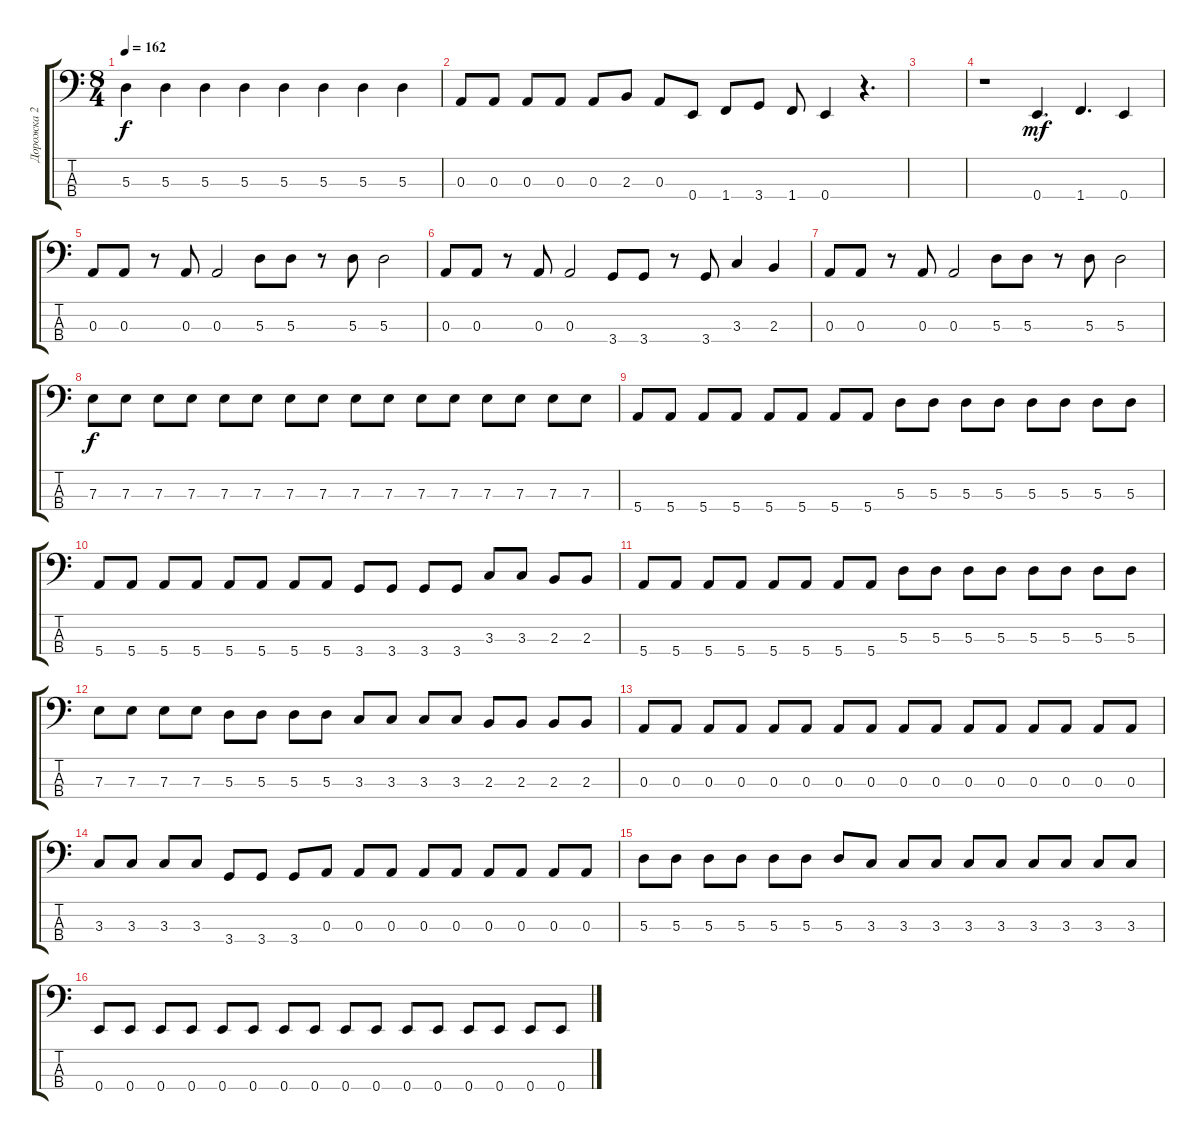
\track ("Дорожка 2" "Дорожка 2") {instrument electricbassfinger}
\staff {score tabs}
\tuning (G2 D2 A1 E1) {hide}
\ts (8 4)
\tempo 162
\clef f4
\ks c
5.3.4{dy f} 5.3.4 5.3.4 5.3.4 5.3.4 5.3.4 5.3.4 5.3.4 |
0.3.8 0.3.8 0.3.8 0.3.8 0.3.8 2.3.8 0.3.8 0.4.8 1.4.8 3.4.8 1.4.8 0.4.4 r.4{d} |
|
r.1 0.4.4{d dy mf} 1.4.4{d} 0.4.4 |
0.3.8 0.3.8 r.8 0.3.8 0.3.2 5.3.8 5.3.8 r.8 5.3.8 5.3.2 |
0.3.8 0.3.8 r.8 0.3.8 0.3.2 3.4.8 3.4.8 r.8 3.4.8 3.3.4 2.3.4 |
0.3.8 0.3.8 r.8 0.3.8 0.3.2 5.3.8 5.3.8 r.8 5.3.8 5.3.2 |
7.3.8{dy f} 7.3.8 7.3.8 7.3.8 7.3.8 7.3.8 7.3.8 7.3.8 7.3.8 7.3.8 7.3.8 7.3.8 7.3.8 7.3.8 7.3.8 7.3.8 |
5.4.8 5.4.8 5.4.8 5.4.8 5.4.8 5.4.8 5.4.8 5.4.8 5.3.8 5.3.8 5.3.8 5.3.8 5.3.8 5.3.8 5.3.8 5.3.8 |
5.4.8 5.4.8 5.4.8 5.4.8 5.4.8 5.4.8 5.4.8 5.4.8 3.4.8 3.4.8 3.4.8 3.4.8 3.3.8 3.3.8 2.3.8 2.3.8 |
5.4.8 5.4.8 5.4.8 5.4.8 5.4.8 5.4.8 5.4.8 5.4.8 5.3.8 5.3.8 5.3.8 5.3.8 5.3.8 5.3.8 5.3.8 5.3.8 |
7.3.8 7.3.8 7.3.8 7.3.8 5.3.8 5.3.8 5.3.8 5.3.8 3.3.8 3.3.8 3.3.8 3.3.8 2.3.8 2.3.8 2.3.8 2.3.8 |
0.3.8 0.3.8 0.3.8 0.3.8 0.3.8 0.3.8 0.3.8 0.3.8 0.3.8 0.3.8 0.3.8 0.3.8 0.3.8 0.3.8 0.3.8 0.3.8 |
3.3.8 3.3.8 3.3.8 3.3.8 3.4.8 3.4.8 3.4.8 0.3.8 0.3.8 0.3.8 0.3.8 0.3.8 0.3.8 0.3.8 0.3.8 0.3.8 |
5.3.8 5.3.8 5.3.8 5.3.8 5.3.8 5.3.8 5.3.8 3.3.8 3.3.8 3.3.8 3.3.8 3.3.8 3.3.8 3.3.8 3.3.8 3.3.8 |
0.4.8 0.4.8 0.4.8 0.4.8 0.4.8 0.4.8 0.4.8 0.4.8 0.4.8 0.4.8 0.4.8 0.4.8 0.4.8 0.4.8 0.4.8 0.4.8
